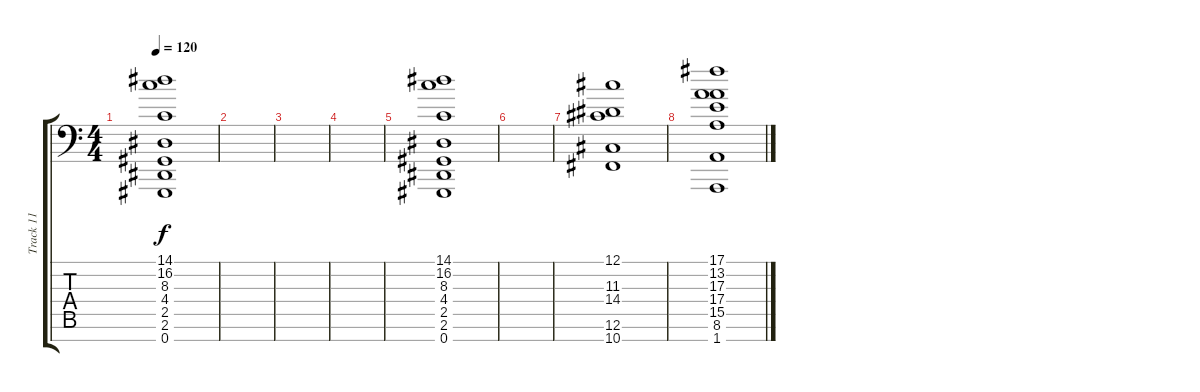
\track ("Track 11" "Track 11") {instrument orchestrahit}
\staff {score tabs}
\tuning (Db4 Ab3 E3 B2 Gb2 Db2 Ab1) {hide}
\ts (4 4)
\tempo 120
\clef f4
\ks c
(14.1 16.2 8.3 4.4 2.5 2.6 0.7).1{dy f} |
|
|
|
(14.1 16.2 8.3 4.4 2.5 2.6 0.7).1 |
|
(12.1 11.3 14.4 12.6 10.7).1 |
(17.1 13.2 17.3 17.4 15.5 8.6 1.7).1
